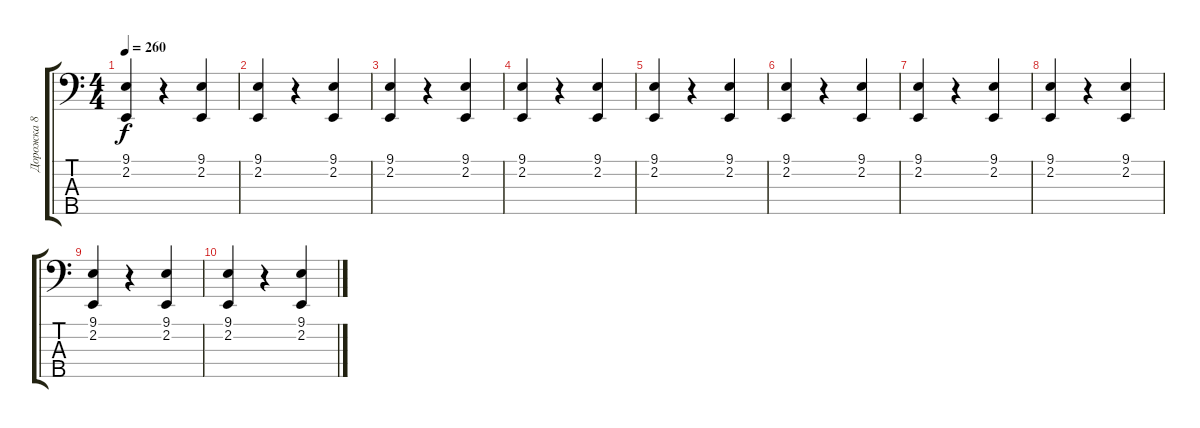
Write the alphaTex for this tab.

\track ("Дорожка 8" "Дорожка 8") {instrument synthdrum}
\staff {score tabs}
\tuning (G2 D2 A1 E1 B0) {hide}
\ts (4 4)
\tempo 260
\clef f4
\ks c
(9.1 2.2).4{dy f} r.4 (9.1 2.2).4 |
(9.1 2.2).4 r.4 (9.1 2.2).4 |
(9.1 2.2).4 r.4 (9.1 2.2).4 |
(9.1 2.2).4 r.4 (9.1 2.2).4 |
(9.1 2.2).4 r.4 (9.1 2.2).4 |
(9.1 2.2).4 r.4 (9.1 2.2).4 |
(9.1 2.2).4 r.4 (9.1 2.2).4 |
(9.1 2.2).4 r.4 (9.1 2.2).4 |
(9.1 2.2).4 r.4 (9.1 2.2).4 |
(9.1 2.2).4 r.4 (9.1 2.2).4
